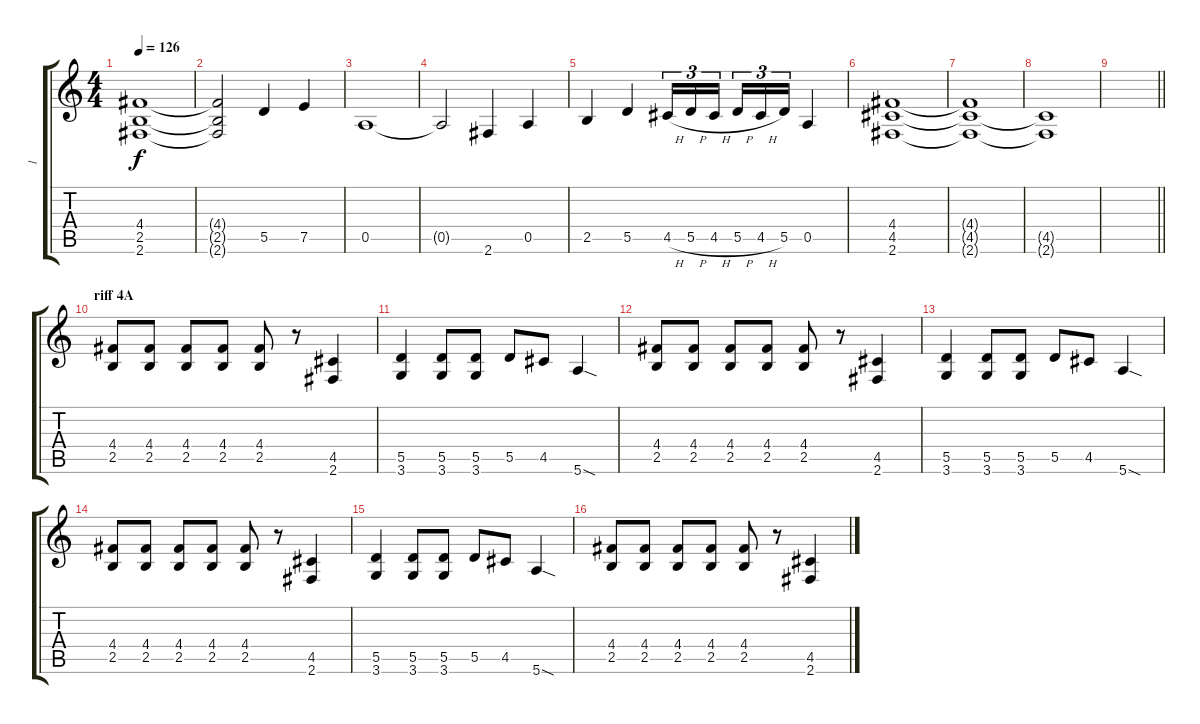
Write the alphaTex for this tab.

\track ("1" "1") {instrument overdrivenguitar}
\staff {score tabs}
\tuning (E4 B3 G3 D3 A2 E2) {hide}
\ts (4 4)
\tempo 126
\clef g2
\ks c
(4.4 2.5 2.6).1{dy f} |
(4.4{t} 2.5{t} 2.6{t}).2 5.5.4 7.5.4 |
0.5.1 |
0.5{t}.2 2.6.4 0.5.4 |
2.5.4 5.5.4 4.5{h}.16{tu (3 2)} 5.5{h}.16{tu (3 2)} 4.5{h}.16{tu (3 2) beam splitsecondary} 5.5{h}.16{tu (3 2)} 4.5{h}.16{tu (3 2)} 5.5.16{tu (3 2)} 0.5.4 |
(4.4 4.5 2.6).1 |
(4.4{t} 4.5{t} 2.6{t}).1 |
(4.5{t} 2.6{t}).1 |
\barLineRight lightlight
|
\section ("" "riff 4A")
(4.4 2.5).8 (4.4 2.5).8 (4.4 2.5).8 (4.4 2.5).8 (4.4 2.5).8 r.8 (4.5 2.6).4 |
(5.5 3.6).4 (5.5 3.6).8 (5.5 3.6).8 5.5.8 4.5.8 5.6{sod}.4 |
(4.4 2.5).8 (4.4 2.5).8 (4.4 2.5).8 (4.4 2.5).8 (4.4 2.5).8 r.8 (4.5 2.6).4 |
(5.5 3.6).4 (5.5 3.6).8 (5.5 3.6).8 5.5.8 4.5.8 5.6{sod}.4 |
(4.4 2.5).8 (4.4 2.5).8 (4.4 2.5).8 (4.4 2.5).8 (4.4 2.5).8 r.8 (4.5 2.6).4 |
(5.5 3.6).4 (5.5 3.6).8 (5.5 3.6).8 5.5.8 4.5.8 5.6{sod}.4 |
(4.4 2.5).8 (4.4 2.5).8 (4.4 2.5).8 (4.4 2.5).8 (4.4 2.5).8 r.8 (4.5 2.6).4
